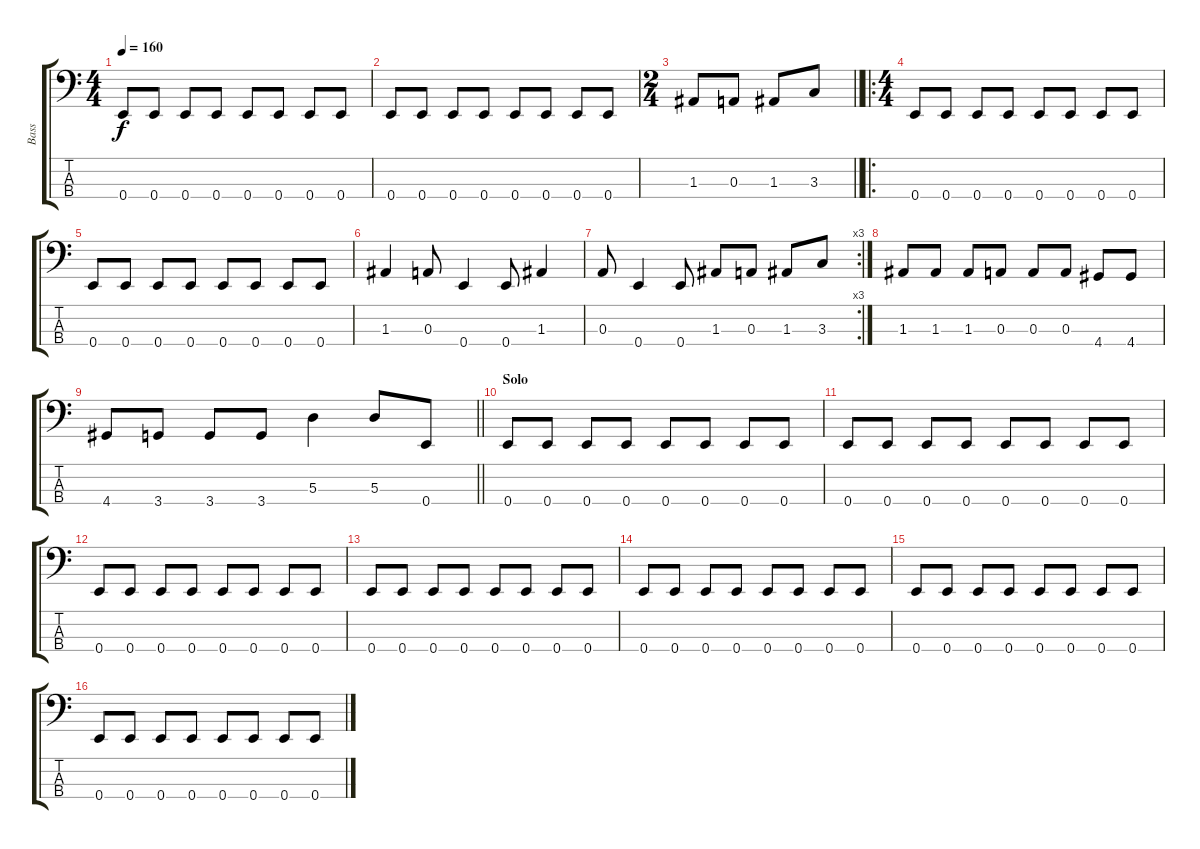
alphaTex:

\track ("Bass" "Bass") {instrument electricbasspick}
\staff {score tabs}
\tuning (G2 D2 A1 E1) {hide}
\ts (4 4)
\tempo 160
\clef f4
\ks c
0.4.8{dy f} 0.4.8 0.4.8 0.4.8 0.4.8 0.4.8 0.4.8 0.4.8 |
0.4.8 0.4.8 0.4.8 0.4.8 0.4.8 0.4.8 0.4.8 0.4.8 |
\ts (2 4)
\barLineRight lightlight
1.3.8 0.3.8 1.3.8 3.3.8 |
\ro
\ts (4 4)
0.4.8 0.4.8 0.4.8 0.4.8 0.4.8 0.4.8 0.4.8 0.4.8 |
0.4.8 0.4.8 0.4.8 0.4.8 0.4.8 0.4.8 0.4.8 0.4.8 |
1.3.4 0.3.8 0.4.4 0.4.8 1.3.4 |
\rc 3
0.3.8 0.4.4 0.4.8 1.3.8 0.3.8 1.3.8 3.3.8 |
1.3.8 1.3.8 1.3.8 0.3.8 0.3.8 0.3.8 4.4.8 4.4.8 |
\barLineRight lightlight
4.4.8 3.4.8 3.4.8 3.4.8 5.3.4 5.3.8 0.4.8 |
\section ("" "Solo")
0.4.8 0.4.8 0.4.8 0.4.8 0.4.8 0.4.8 0.4.8 0.4.8 |
0.4.8 0.4.8 0.4.8 0.4.8 0.4.8 0.4.8 0.4.8 0.4.8 |
0.4.8 0.4.8 0.4.8 0.4.8 0.4.8 0.4.8 0.4.8 0.4.8 |
0.4.8 0.4.8 0.4.8 0.4.8 0.4.8 0.4.8 0.4.8 0.4.8 |
0.4.8 0.4.8 0.4.8 0.4.8 0.4.8 0.4.8 0.4.8 0.4.8 |
0.4.8 0.4.8 0.4.8 0.4.8 0.4.8 0.4.8 0.4.8 0.4.8 |
0.4.8 0.4.8 0.4.8 0.4.8 0.4.8 0.4.8 0.4.8 0.4.8
